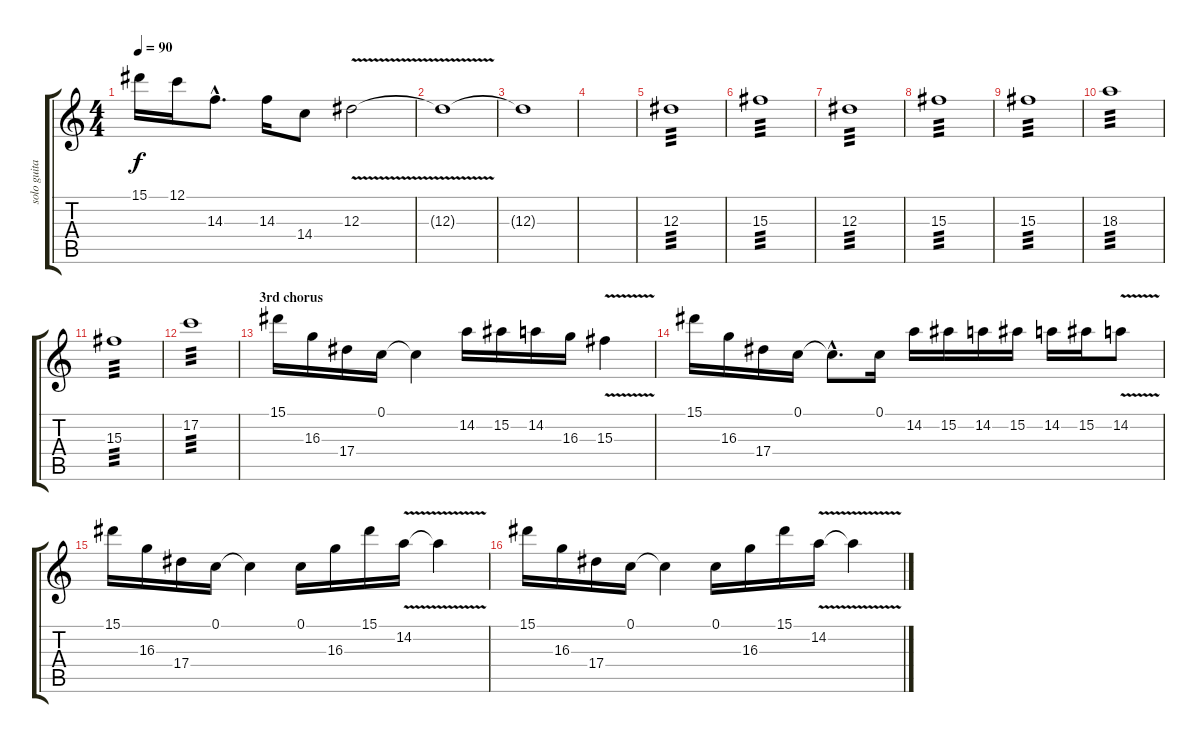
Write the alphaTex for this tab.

\track ("solo guitar" "solo guita") {instrument overdrivenguitar}
\staff {score tabs}
\tuning (C4 G3 Eb3 Bb2 F2 C2) {hide}
\ts (4 4)
\tempo 90
\clef g2
\ks c
15.1.16{dy f} 12.1.16 14.3{hac}.8{d} 14.3.16 14.4.8 12.3{v}.2 |
12.3{t}.1 |
12.3{t}.1 |
\section ("" "")
|
12.3.1{tp 3} |
15.3.1{tp 3} |
12.3.1{tp 3} |
15.3.1{tp 3} |
\section ("" "")
15.3.1{tp 3} |
18.3.1{tp 3} |
15.3.1{tp 3} |
17.2.1{tp 3} |
\section ("" "3rd chorus")
15.1.16 16.3.16 17.4.16 0.1.16 0.1{t}.4 14.2.16 15.2.16 14.2.16 16.3.16 15.3{v}.4 |
15.1.16 16.3.16 17.4.16 0.1.16 0.1{hac t}.8{d} 0.1.16 14.2.16 15.2.16 14.2.16 15.2.16 14.2.16 15.2.16 14.2{v}.8 |
15.1.16 16.3.16 17.4.16 0.1.16 0.1{t}.4 0.1.16 16.3.16 15.1.16 14.2{v}.16 14.2{t}.4 |
15.1.16 16.3.16 17.4.16 0.1.16 0.1{t}.4 0.1.16 16.3.16 15.1.16 14.2{v}.16 14.2{t}.4
